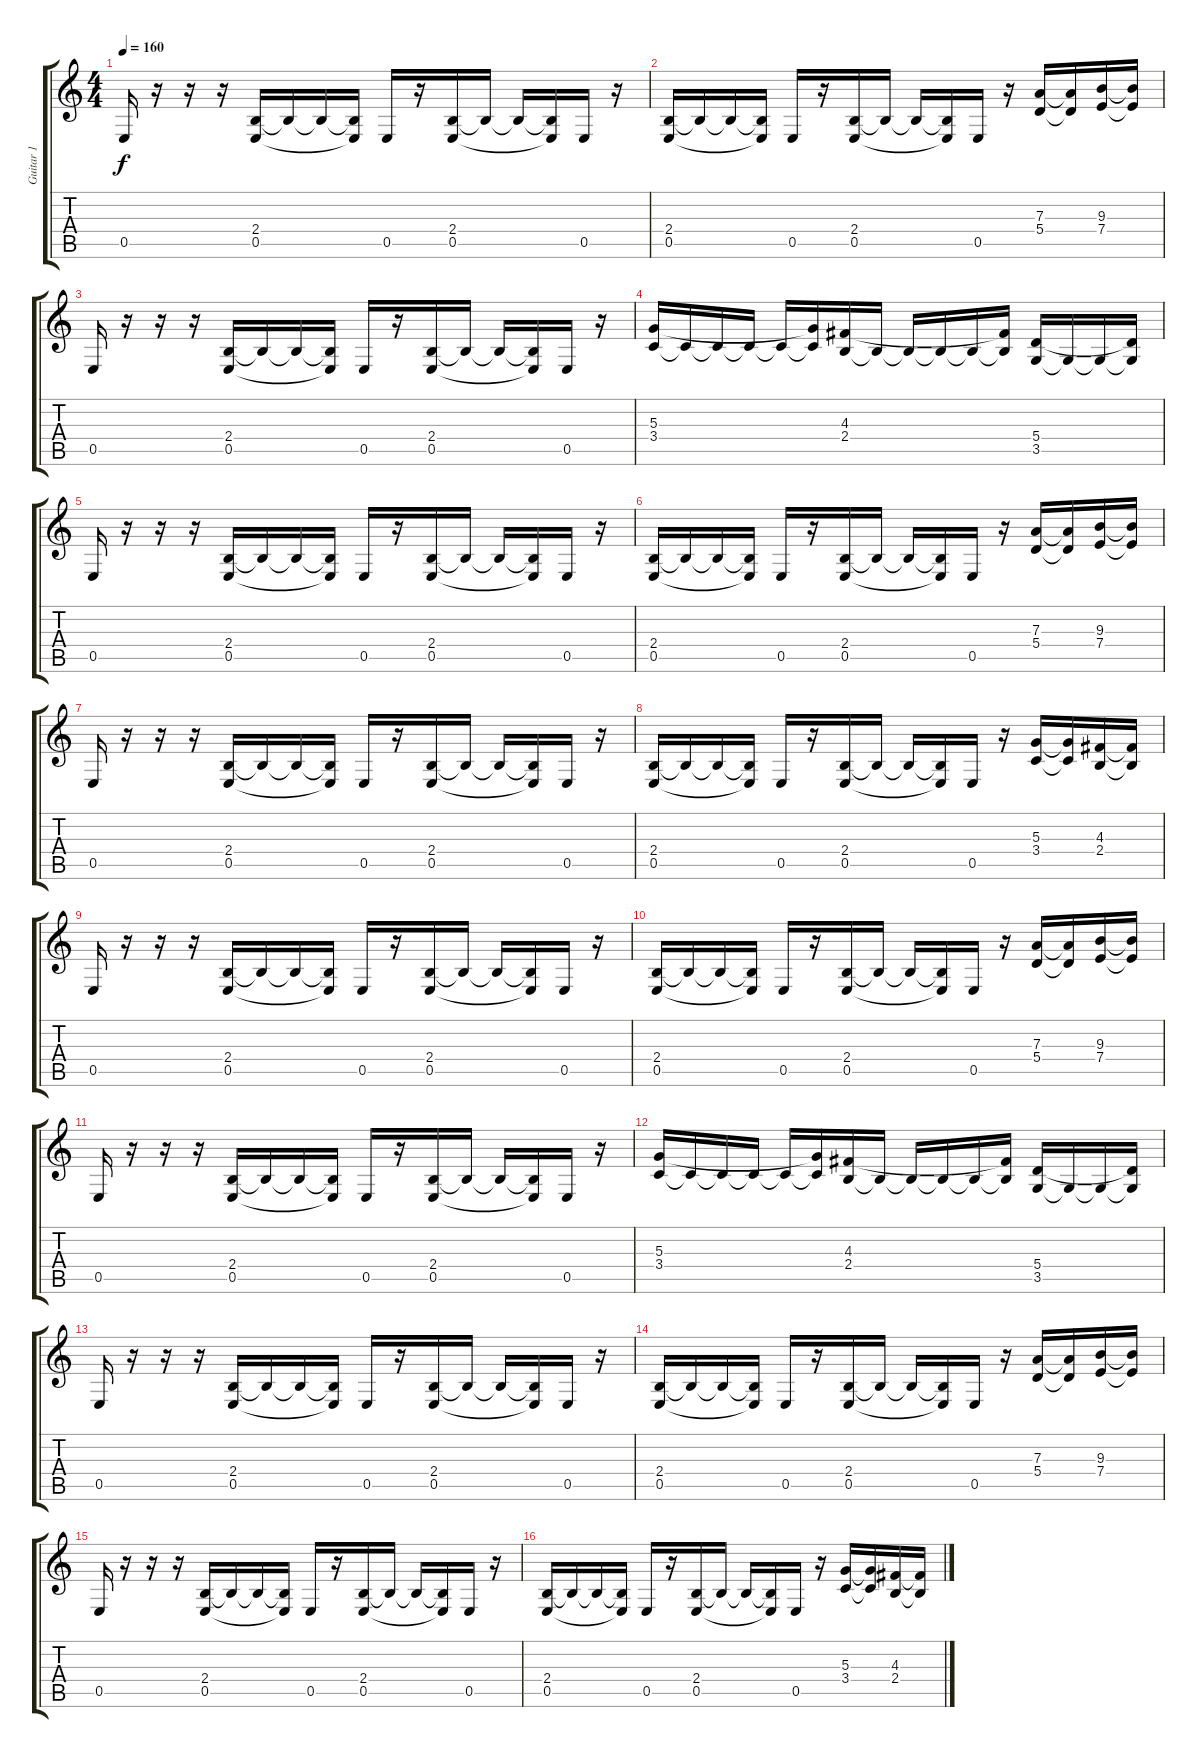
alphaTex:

\track ("Guitar 1" "Guitar 1") {instrument distortionguitar}
\staff {score tabs}
\tuning (B3 G3 D3 A2 E2 B1) {hide}
\ts (4 4)
\tempo 160
\clef g2
\ks c
0.5.16{dy f} r.16 r.16 r.16 (2.4 0.5).16 2.4{t}.16 2.4{t}.16 (2.4{t} 0.5{t}).16 0.5.16 r.16 (2.4 0.5).16 2.4{t}.16 2.4{t}.16 (2.4{t} 0.5{t}).16 0.5.16 r.16 |
(2.4 0.5).16 2.4{t}.16 2.4{t}.16 (2.4{t} 0.5{t}).16 0.5.16 r.16 (2.4 0.5).16 2.4{t}.16 2.4{t}.16 (2.4{t} 0.5{t}).16 0.5.16 r.16 (7.3 5.4).16 (7.3{t} 5.4{t}).16 (9.3 7.4).16 (9.3{t} 7.4{t}).16 |
0.5.16 r.16 r.16 r.16 (2.4 0.5).16 2.4{t}.16 2.4{t}.16 (2.4{t} 0.5{t}).16 0.5.16 r.16 (2.4 0.5).16 2.4{t}.16 2.4{t}.16 (2.4{t} 0.5{t}).16 0.5.16 r.16 |
(5.3 3.4).16 3.4{t}.16 3.4{t}.16 3.4{t}.16 3.4{t}.16 (5.3{t} 3.4{t}).16 (4.3 2.4).16 2.4{t}.16 2.4{t}.16 2.4{t}.16 2.4{t}.16 (4.3{t} 2.4{t}).16 (5.4 3.5).16 3.5{t}.16 3.5{t}.16 (5.4{t} 3.5{t}).16 |
0.5.16 r.16 r.16 r.16 (2.4 0.5).16 2.4{t}.16 2.4{t}.16 (2.4{t} 0.5{t}).16 0.5.16 r.16 (2.4 0.5).16 2.4{t}.16 2.4{t}.16 (2.4{t} 0.5{t}).16 0.5.16 r.16 |
(2.4 0.5).16 2.4{t}.16 2.4{t}.16 (2.4{t} 0.5{t}).16 0.5.16 r.16 (2.4 0.5).16 2.4{t}.16 2.4{t}.16 (2.4{t} 0.5{t}).16 0.5.16 r.16 (7.3 5.4).16 (7.3{t} 5.4{t}).16 (9.3 7.4).16 (9.3{t} 7.4{t}).16 |
0.5.16 r.16 r.16 r.16 (2.4 0.5).16 2.4{t}.16 2.4{t}.16 (2.4{t} 0.5{t}).16 0.5.16 r.16 (2.4 0.5).16 2.4{t}.16 2.4{t}.16 (2.4{t} 0.5{t}).16 0.5.16 r.16 |
(2.4 0.5).16 2.4{t}.16 2.4{t}.16 (2.4{t} 0.5{t}).16 0.5.16 r.16 (2.4 0.5).16 2.4{t}.16 2.4{t}.16 (2.4{t} 0.5{t}).16 0.5.16 r.16 (5.3 3.4).16 (5.3{t} 3.4{t}).16 (4.3 2.4).16 (4.3{t} 2.4{t}).16 |
0.5.16 r.16 r.16 r.16 (2.4 0.5).16 2.4{t}.16 2.4{t}.16 (2.4{t} 0.5{t}).16 0.5.16 r.16 (2.4 0.5).16 2.4{t}.16 2.4{t}.16 (2.4{t} 0.5{t}).16 0.5.16 r.16 |
(2.4 0.5).16 2.4{t}.16 2.4{t}.16 (2.4{t} 0.5{t}).16 0.5.16 r.16 (2.4 0.5).16 2.4{t}.16 2.4{t}.16 (2.4{t} 0.5{t}).16 0.5.16 r.16 (7.3 5.4).16 (7.3{t} 5.4{t}).16 (9.3 7.4).16 (9.3{t} 7.4{t}).16 |
0.5.16 r.16 r.16 r.16 (2.4 0.5).16 2.4{t}.16 2.4{t}.16 (2.4{t} 0.5{t}).16 0.5.16 r.16 (2.4 0.5).16 2.4{t}.16 2.4{t}.16 (2.4{t} 0.5{t}).16 0.5.16 r.16 |
(5.3 3.4).16 3.4{t}.16 3.4{t}.16 3.4{t}.16 3.4{t}.16 (5.3{t} 3.4{t}).16 (4.3 2.4).16 2.4{t}.16 2.4{t}.16 2.4{t}.16 2.4{t}.16 (4.3{t} 2.4{t}).16 (5.4 3.5).16 3.5{t}.16 3.5{t}.16 (5.4{t} 3.5{t}).16 |
0.5.16 r.16 r.16 r.16 (2.4 0.5).16 2.4{t}.16 2.4{t}.16 (2.4{t} 0.5{t}).16 0.5.16 r.16 (2.4 0.5).16 2.4{t}.16 2.4{t}.16 (2.4{t} 0.5{t}).16 0.5.16 r.16 |
(2.4 0.5).16 2.4{t}.16 2.4{t}.16 (2.4{t} 0.5{t}).16 0.5.16 r.16 (2.4 0.5).16 2.4{t}.16 2.4{t}.16 (2.4{t} 0.5{t}).16 0.5.16 r.16 (7.3 5.4).16 (7.3{t} 5.4{t}).16 (9.3 7.4).16 (9.3{t} 7.4{t}).16 |
0.5.16 r.16 r.16 r.16 (2.4 0.5).16 2.4{t}.16 2.4{t}.16 (2.4{t} 0.5{t}).16 0.5.16 r.16 (2.4 0.5).16 2.4{t}.16 2.4{t}.16 (2.4{t} 0.5{t}).16 0.5.16 r.16 |
(2.4 0.5).16 2.4{t}.16 2.4{t}.16 (2.4{t} 0.5{t}).16 0.5.16 r.16 (2.4 0.5).16 2.4{t}.16 2.4{t}.16 (2.4{t} 0.5{t}).16 0.5.16 r.16 (5.3 3.4).16 (5.3{t} 3.4{t}).16 (4.3 2.4).16 (4.3{t} 2.4{t}).16
